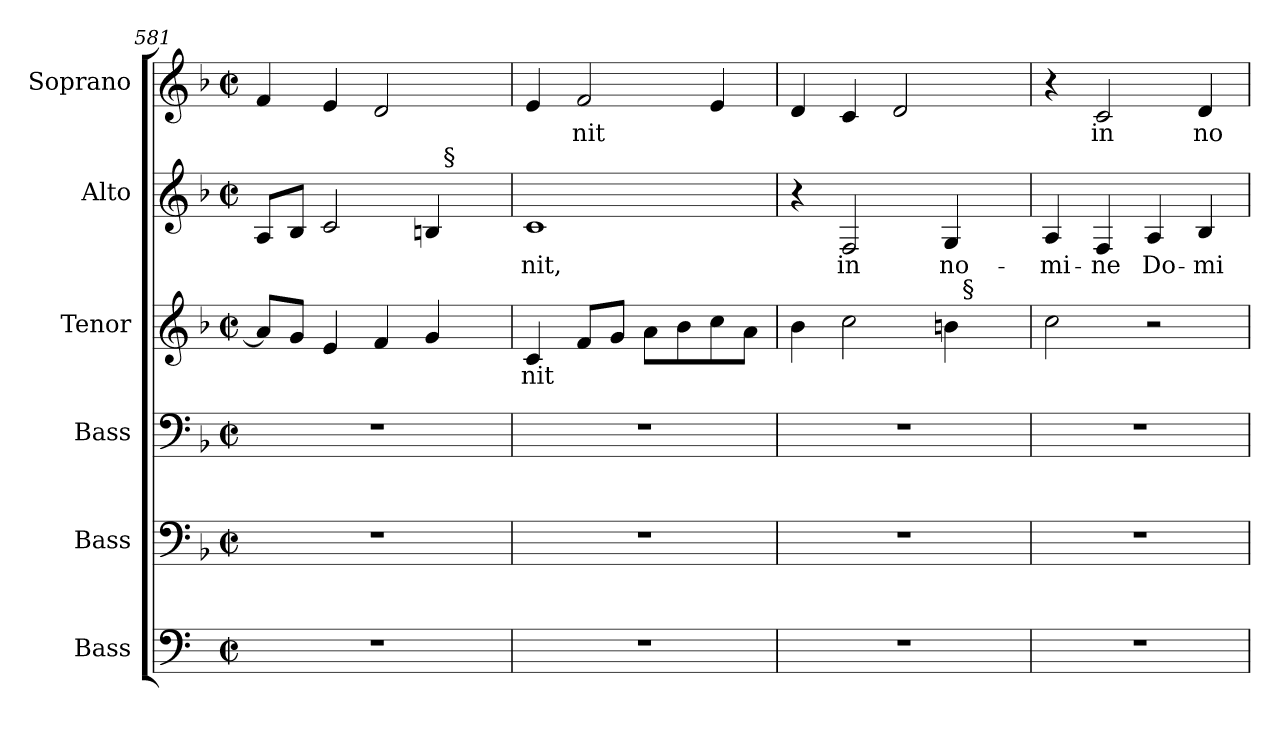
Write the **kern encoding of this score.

**kern	**kern	**kern	**kern	**text	**kern	**text	**kern	**text
*part6	*part5	*part4	*part3	*part3	*part2	*part2	*part1	*part1
*staff6	*staff5	*staff4	*staff3	*staff3	*staff2	*staff2	*staff1	*staff1
*I"Bass	*I"Bass	*I"Bass	*I"Tenor	*	*I"Alto	*	*I"Soprano	*
*I'B.	*I'B.	*I'B.	*I'T.	*	*I'A.	*	*I'S.	*
*clefF4	*clefF4	*clefF4	*clefG2	*	*clefG2	*	*clefG2	*
*	*	*	*ITrd7c12	*	*ITrd7c12	*	*	*
*k[]	*k[b-]	*k[b-]	*k[b-]	*	*k[b-]	*	*k[b-]	*
*C:	*F:	*F:	*F:	*	*F:	*	*F:	*
*M2/2	*M2/2	*M2/2	*M2/2	*	*M2/2	*	*M2/2	*
*met(c|)	*met(c|)	*met(c|)	*met(c|)	*	*met(c|)	*	*met(c|)	*
=581	=581	=581	=581	=581	=581	=581	=581	=581
*	*	*	*	*	*^	*	*	*
1r	1r	1r	8Ai/L]	.	8AAi/L	2ryy	.	4fi/	.
.	.	.	8Gi/J	.	8BB-i/J	.	.	.	.
.	.	.	4Ei/	.	2Ci/	.	.	4ei/	.
.	.	.	4Fi/	.	.	4ryy	.	2di/	.
.	.	.	4Gi/	.	4BBi/	32ryy	.	.	.
.	.	.	.	.	.	256ryy	.	.	.
!	!	!	!	!	!	!LO:TX:a:t=§	!	!	!
.	.	.	.	.	.	8ryy	.	.	.
.	.	.	.	.	.	16ryy	.	.	.
.	.	.	.	.	.	64..ryy	.	.	.
*	*	*	*	*	*v	*v	*	*	*
!!LO:LB:g=z
=582	=582	=582	=582	=582	=582	=582	=582	=582
*	*	*	*	*	*^	*	*	*
!	!	!	!	!LO:LY:b:color=#000000	!	!	!	!	!
*	*	*	*	*	*v	*v	*	*	*
*	*	*	*	*	*^	*	*	*
!	!	!	!	!	!	!	!LO:LY:b:color=#000000	!	!
*	*	*	*	*	*v	*v	*	*	*
1r	1r	1r	4Ci/	-nit	1Ci	-nit,	4ei/	.
!	!	!	!	!	!	!	!	!LO:LY:b:color=#000000
.	.	.	8Fi/L	.	.	.	2fi/	-nit
.	.	.	8Gi/J	.	.	.	.	.
.	.	.	8Ai\L	.	.	.	.	.
.	.	.	8B-i\	.	.	.	.	.
.	.	.	8ci\	.	.	.	4ei/	.
.	.	.	8Ai\J	.	.	.	.	.
=583	=583	=583	=583	=583	=583	=583	=583	=583
*	*	*	*^	*	*	*	*	*
1r	1r	1r	4B-i\	2ryy	.	4r	.	4di/	.
!	!	!	!	!	!	!	!LO:LY:b:color=#000000	!	!
.	.	.	2ci\	.	.	2FFi/	in	4ci/	.
.	.	.	.	4ryy	.	.	.	2di/	.
!	!	!	!	!	!	!	!LO:LY:b:color=#000000	!	!
.	.	.	4Bi\	32ryy	.	4GGi/	no-	.	.
.	.	.	.	256ryy	.	.	.	.	.
!	!	!	!	!LO:TX:a:t=§	!	!	!	!	!
.	.	.	.	8ryy	.	.	.	.	.
.	.	.	.	16ryy	.	.	.	.	.
.	.	.	.	64..ryy	.	.	.	.	.
*	*	*	*v	*v	*	*	*	*	*
=584	=584	=584	=584	=584	=584	=584	=584	=584
*	*	*	*^	*	*	*	*	*
!	!	!	!	!	!	!	!LO:LY:b:color=#000000	!	!
*	*	*	*v	*v	*	*	*	*	*
1r	1r	1r	2ci\	.	4AAi/	-mi-	4r	.
!	!	!	!	!	!	!LO:LY:b:color=#000000	!	!
!	!	!	!	!	!	!	!	!LO:LY:b:color=#000000
.	.	.	.	.	4FFi/	-ne	2ci/	in
!	!	!	!	!	!	!LO:LY:b:color=#000000	!	!
.	.	.	2r	.	4AAi/	Do-	.	.
!	!	!	!	!	!	!LO:LY:b:color=#000000	!	!
!	!	!	!	!	!	!	!	!LO:LY:b:color=#000000
.	.	.	.	.	4BB-i/	-mi-	4di/	no-
=	=	=	=	=	=	=	=	=
*-	*-	*-	*-	*-	*-	*-	*-	*-
